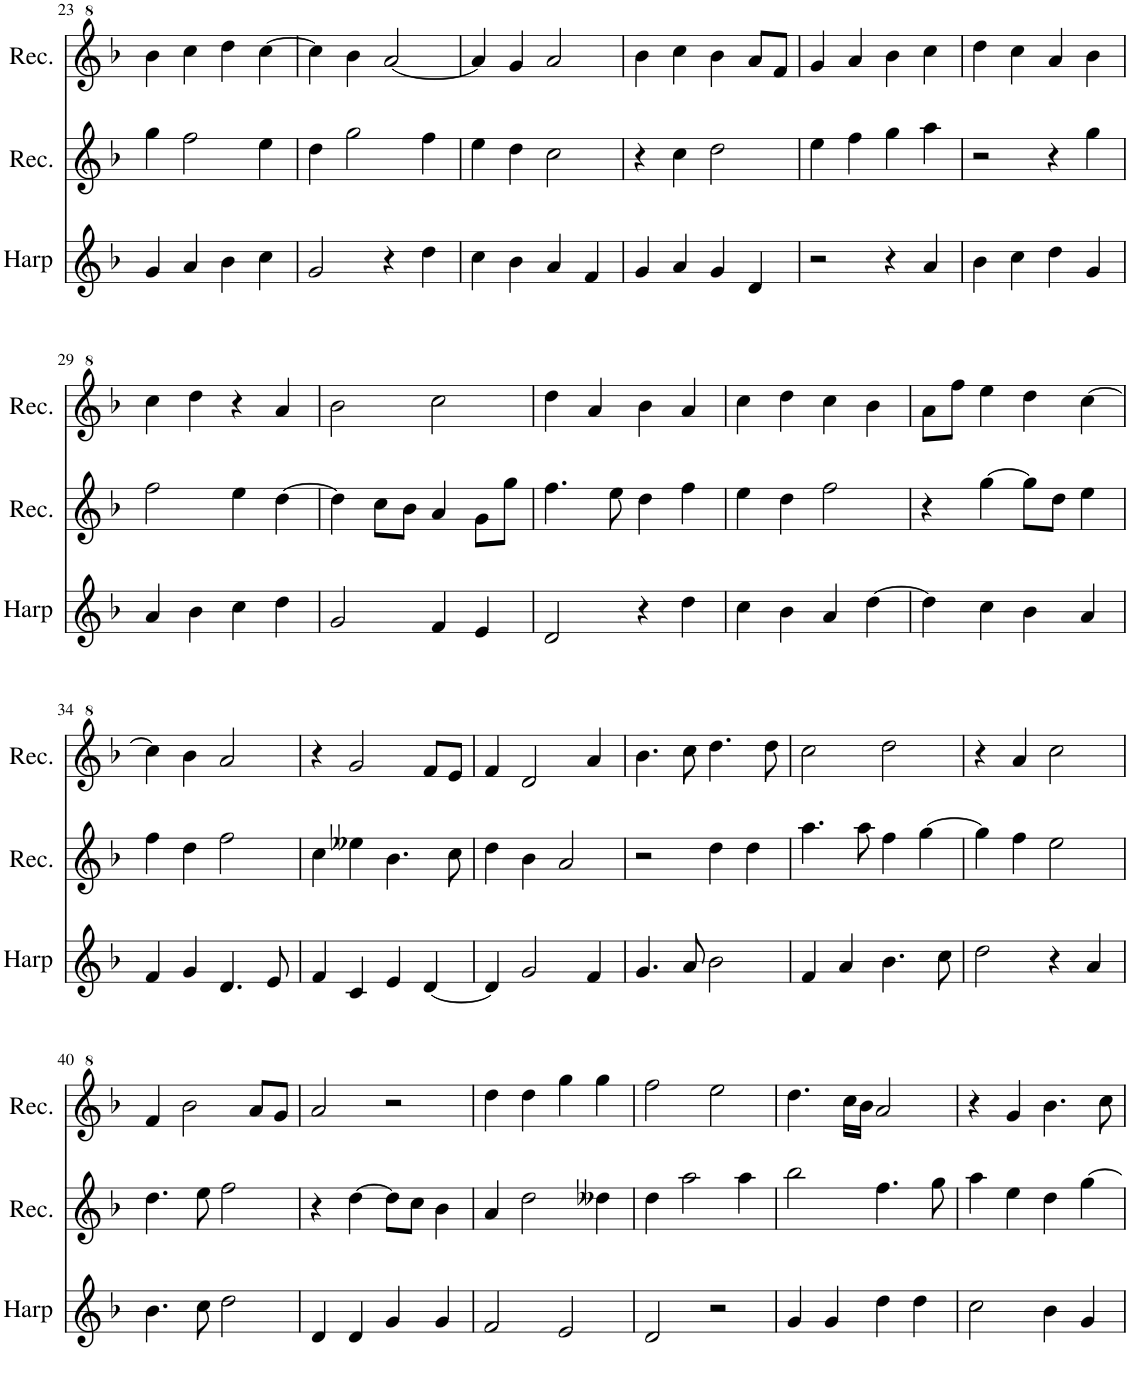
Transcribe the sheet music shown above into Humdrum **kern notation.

**kern	**kern	**kern
*part3	*part2	*part1
*staff3	*staff2	*staff1
*I"Harp	*I"Rec	*I"リコーダー
*I'Harp	*I'Rec.	*
!!LO:PB:g=z
*clefG2	*clefG2	*clefG^2
*k[b-]	*k[b-]	*k[b-]
*F:	*F:	*F:
*M2/2	*M2/2	*M2/2
*met(c|)	*met(c|)	*met(c|)
=23	=23	=23
4g/	4gg\	4bb-\
4a/	2ff\	4ccc\
4b-\	.	4ddd\
4cc\	4ee\	[4ccc\
=24	=24	=24
2g/	4dd\	4ccc\]
.	2gg\	4bb-\
4r	.	[2aa/
4dd\	4ff\	.
=25	=25	=25
4cc\	4ee\	4aa/]
4b-\	4dd\	4gg/
4a/	2cc\	2aa/
4f/	.	.
=26	=26	=26
4g/	4r	4bb-\
4a/	4cc\	4ccc\
4g/	2dd\	4bb-\
4d/	.	8aa/L
.	.	8ff/J
=27	=27	=27
2r	4ee\	4gg/
.	4ff\	4aa/
4r	4gg\	4bb-\
4a/	4aa\	4ccc\
=28	=28	=28
4b-\	2r	4ddd\
4cc\	.	4ccc\
4dd\	4r	4aa/
4g/	4gg\	4bb-\
!!LO:LB:g=z
=29	=29	=29
4a/	2ff\	4ccc\
4b-\	.	4ddd\
4cc\	4ee\	4r
4dd\	[4dd\	4aa/
=30	=30	=30
2g/	4dd\]	2bb-\
.	8cc\L	.
.	8b-\J	.
4f/	4a/	2ccc\
4e/	8g\L	.
.	8gg\J	.
=31	=31	=31
2d/	4.ff\	4ddd\
.	.	4aa/
.	8ee\	.
4r	4dd\	4bb-\
4dd\	4ff\	4aa/
=32	=32	=32
4cc\	4ee\	4ccc\
4b-\	4dd\	4ddd\
4a/	2ff\	4ccc\
[4dd\	.	4bb-\
=33	=33	=33
4dd\]	4r	8aa\L
.	.	8fff\J
4cc\	[4gg\	4eee\
4b-\	8gg\L]	4ddd\
.	8dd\J	.
4a/	4ee\	[4ccc\
!!LO:LB:g=z
=34	=34	=34
4f/	4ff\	4ccc\]
4g/	4dd\	4bb-\
4.d/	2ff\	2aa/
8e/	.	.
=35	=35	=35
4f/	4cc\	4r
4c/	4ee--X\	2gg/
4e/	4.b-\	.
[4d/	.	8ff/L
.	8cc\	8ee/J
=36	=36	=36
4d/]	4dd\	4ff/
2g/	4b-\	2dd/
.	2a/	.
4f/	.	4aa/
=37	=37	=37
4.g/	2r	4.bb-\
8a/	.	8ccc\
2b-\	4dd\	4.ddd\
.	4dd\	.
.	.	8ddd\
=38	=38	=38
4f/	4.aa\	2ccc\
4a/	.	.
.	8aa\	.
4.b-\	4ff\	2ddd\
.	[4gg\	.
8cc\	.	.
=39	=39	=39
2dd\	4gg\]	4r
.	4ff\	4aa/
4r	2ee\	2ccc\
4a/	.	.
!!LO:LB:g=z
=40	=40	=40
4.b-\	4.dd\	4ff/
.	.	2bb-\
8cc\	8ee\	.
2dd\	2ff\	.
.	.	8aa/L
.	.	8gg/J
=41	=41	=41
4d/	4r	2aa/
4d/	[4dd\	.
4g/	8dd\L]	2r
.	8cc\J	.
4g/	4b-\	.
=42	=42	=42
2f/	4a/	4ddd\
.	2dd\	4ddd\
2e/	.	4ggg\
.	4dd--X\	4ggg\
=43	=43	=43
2d/	4dd\	2fff\
.	2aa\	.
2r	.	2eee\
.	4aa\	.
=44	=44	=44
4g/	2bb-\	4.ddd\
4g/	.	.
.	.	16ccc\LL
.	.	16bb-\JJ
4dd\	4.ff\	2aa/
4dd\	.	.
.	8gg\	.
=45	=45	=45
2cc\	4aa\	4r
.	4ee\	4gg/
4b-\	4dd\	4.bb-\
4g/	[4gg\	.
.	.	8ccc\
=	=	=
*-	*-	*-
